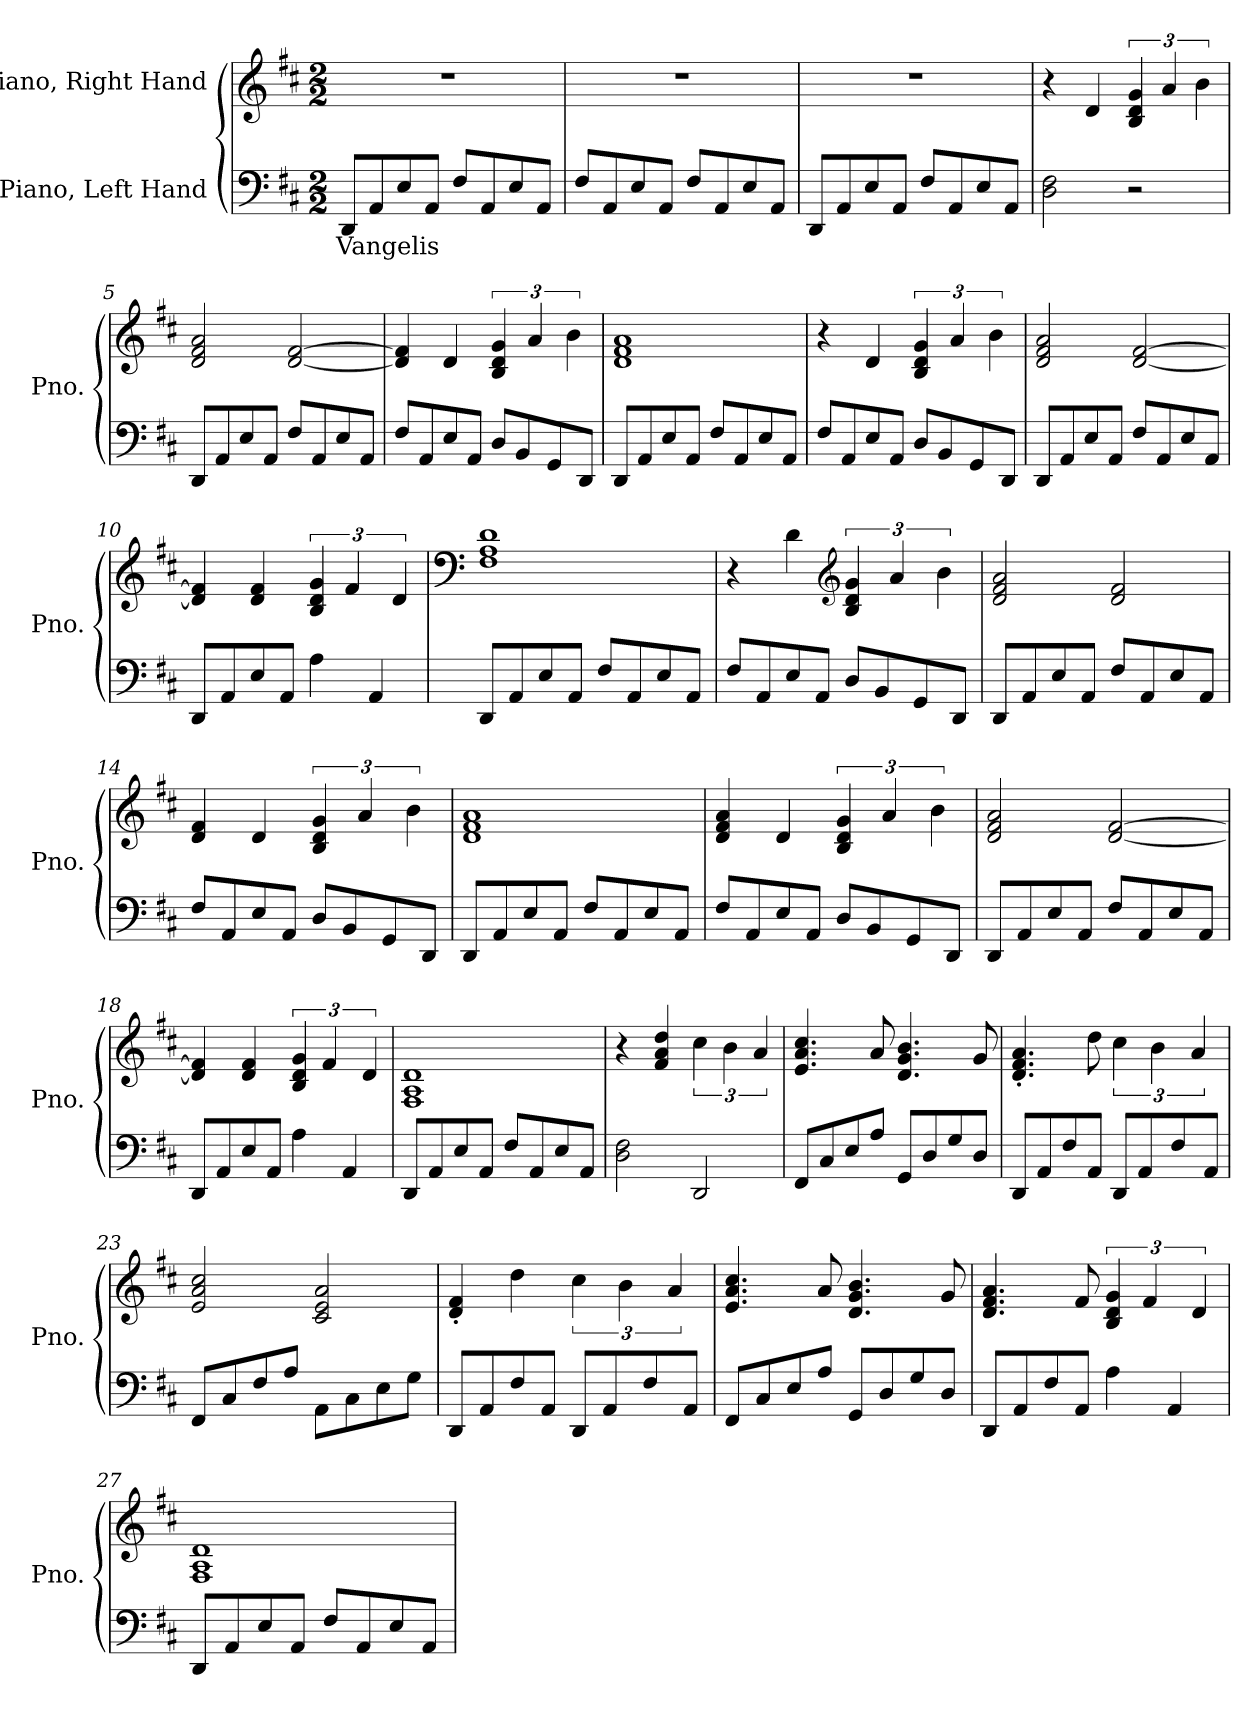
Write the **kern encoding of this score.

**kern	**text	**kern
*part2	*part2	*part1
*staff2	*staff2	*staff1
*I"Piano, Left Hand	*	*I"Piano, Right Hand
*I'Pno.	*	*I'Pno.
*clefF4	*	*clefG2
*k[f#c#]	*	*k[f#c#]
*M2/2	*	*M2/2
*MM100	*	*MM100
=1	=1	=1
!	!LO:LY:b	!
8DD/L	Vangelis	1r
8AA/	.	.
8E/	.	.
8AA/J	.	.
8F#/L	.	.
8AA/	.	.
8E/	.	.
8AA/J	.	.
=2	=2	=2
8F#/L	.	1r
8AA/	.	.
8E/	.	.
8AA/J	.	.
8F#/L	.	.
8AA/	.	.
8E/	.	.
8AA/J	.	.
=3	=3	=3
8DD/L	.	1r
8AA/	.	.
8E/	.	.
8AA/J	.	.
8F#/L	.	.
8AA/	.	.
8E/	.	.
8AA/J	.	.
=4	=4	=4
2D\ 2F#\	.	4r
.	.	4d/
2r	.	6B/ 6d/ 6g/
.	.	6a/
.	.	6b\
!!LO:LB:g=z
=5	=5	=5
8DD/L	.	2d/ 2f#/ 2a/
8AA/	.	.
8E/	.	.
8AA/J	.	.
8F#/L	.	[2d/ [2f#/
8AA/	.	.
8E/	.	.
8AA/J	.	.
=6	=6	=6
8F#/L	.	4d/] 4f#/]
8AA/	.	.
8E/	.	4d/
8AA/J	.	.
8D/L	.	6B/ 6d/ 6g/
8BB/	.	.
.	.	6a/
8GG/	.	.
.	.	6b\
8DD/J	.	.
=7	=7	=7
8DD/L	.	1d 1f# 1a
8AA/	.	.
8E/	.	.
8AA/J	.	.
8F#/L	.	.
8AA/	.	.
8E/	.	.
8AA/J	.	.
=8	=8	=8
8F#/L	.	4r
8AA/	.	.
8E/	.	4d/
8AA/J	.	.
8D/L	.	6B/ 6d/ 6g/
8BB/	.	.
.	.	6a/
8GG/	.	.
.	.	6b\
8DD/J	.	.
=9	=9	=9
8DD/L	.	2d/ 2f#/ 2a/
8AA/	.	.
8E/	.	.
8AA/J	.	.
8F#/L	.	[2d/ [2f#/
8AA/	.	.
8E/	.	.
8AA/J	.	.
!!LO:LB:g=z
=10	=10	=10
8DD/L	.	4d/] 4f#/]
8AA/	.	.
8E/	.	4d/ 4f#/
8AA/J	.	.
4A\	.	6B/ 6d/ 6g/
.	.	6f#/
4AA/	.	.
.	.	6d/
=11	=11	=11
*	*	*clefF4
8DD/L	.	1F# 1A 1d
8AA/	.	.
8E/	.	.
8AA/J	.	.
8F#/L	.	.
8AA/	.	.
8E/	.	.
8AA/J	.	.
=12	=12	=12
8F#/L	.	4r
8AA/	.	.
8E/	.	4d\
8AA/J	.	.
*	*	*clefG2
8D/L	.	6B/ 6d/ 6g/
8BB/	.	.
.	.	6a/
8GG/	.	.
.	.	6b\
8DD/J	.	.
=13	=13	=13
8DD/L	.	2d/ 2f#/ 2a/
8AA/	.	.
8E/	.	.
8AA/J	.	.
8F#/L	.	2d/ 2f#/
8AA/	.	.
8E/	.	.
8AA/J	.	.
!!LO:LB:g=z
=14	=14	=14
8F#/L	.	4d/ 4f#/
8AA/	.	.
8E/	.	4d/
8AA/J	.	.
8D/L	.	6B/ 6d/ 6g/
8BB/	.	.
.	.	6a/
8GG/	.	.
.	.	6b\
8DD/J	.	.
=15	=15	=15
8DD/L	.	1d 1f# 1a
8AA/	.	.
8E/	.	.
8AA/J	.	.
8F#/L	.	.
8AA/	.	.
8E/	.	.
8AA/J	.	.
=16	=16	=16
8F#/L	.	4d/ 4f#/ 4a/
8AA/	.	.
8E/	.	4d/
8AA/J	.	.
8D/L	.	6B/ 6d/ 6g/
8BB/	.	.
.	.	6a/
8GG/	.	.
.	.	6b\
8DD/J	.	.
=17	=17	=17
8DD/L	.	2d/ 2f#/ 2a/
8AA/	.	.
8E/	.	.
8AA/J	.	.
8F#/L	.	[2d/ [2f#/
8AA/	.	.
8E/	.	.
8AA/J	.	.
=18	=18	=18
8DD/L	.	4d/] 4f#/]
8AA/	.	.
8E/	.	4d/ 4f#/
8AA/J	.	.
4A\	.	6B/ 6d/ 6g/
.	.	6f#/
4AA/	.	.
.	.	6d/
!!LO:LB:g=z
=19	=19	=19
8DD/L	.	1F# 1A 1d
8AA/	.	.
8E/	.	.
8AA/J	.	.
8F#/L	.	.
8AA/	.	.
8E/	.	.
8AA/J	.	.
=20	=20	=20
2D\ 2F#\	.	4r
.	.	4f#/ 4a/ 4dd/
2DD/	.	6cc#\
.	.	6b\
.	.	6a/
=21	=21	=21
8FF#/L	.	4.e/ 4.a/ 4.cc#/
8C#/	.	.
8E/	.	.
8A/J	.	8a/
8GG/L	.	4.d/ 4.g/ 4.b/
8D/	.	.
8G/	.	.
8D/J	.	8g/
=22	=22	=22
8DD/L	.	4.d/' 4.f#/' 4.a/'
8AA/	.	.
8F#/	.	.
8AA/J	.	8dd\
8DD/L	.	6cc#\
8AA/	.	.
.	.	6b\
8F#/	.	.
.	.	6a/
8AA/J	.	.
=23	=23	=23
8FF#/L	.	2e/ 2a/ 2cc#/
8C#/	.	.
8F#/	.	.
8A/J	.	.
8AA\L	.	2c#/ 2e/ 2a/
8C#\	.	.
8E\	.	.
8G\J	.	.
!!LO:LB:g=z
=24	=24	=24
8DD/L	.	4d/' 4f#/'
8AA/	.	.
8F#/	.	4dd\
8AA/J	.	.
8DD/L	.	6cc#\
8AA/	.	.
.	.	6b\
8F#/	.	.
.	.	6a/
8AA/J	.	.
=25	=25	=25
8FF#/L	.	4.e/ 4.a/ 4.cc#/
8C#/	.	.
8E/	.	.
8A/J	.	8a/
8GG/L	.	4.d/ 4.g/ 4.b/
8D/	.	.
8G/	.	.
8D/J	.	8g/
=26	=26	=26
8DD/L	.	4.d/ 4.f#/ 4.a/
8AA/	.	.
8F#/	.	.
8AA/J	.	8f#/
4A\	.	6B/ 6d/ 6g/
.	.	6f#/
4AA/	.	.
.	.	6d/
=27	=27	=27
8DD/L	.	1F# 1A 1d
8AA/	.	.
8E/	.	.
8AA/J	.	.
8F#/L	.	.
8AA/	.	.
8E/	.	.
8AA/J	.	.
=	=	=
*-	*-	*-
